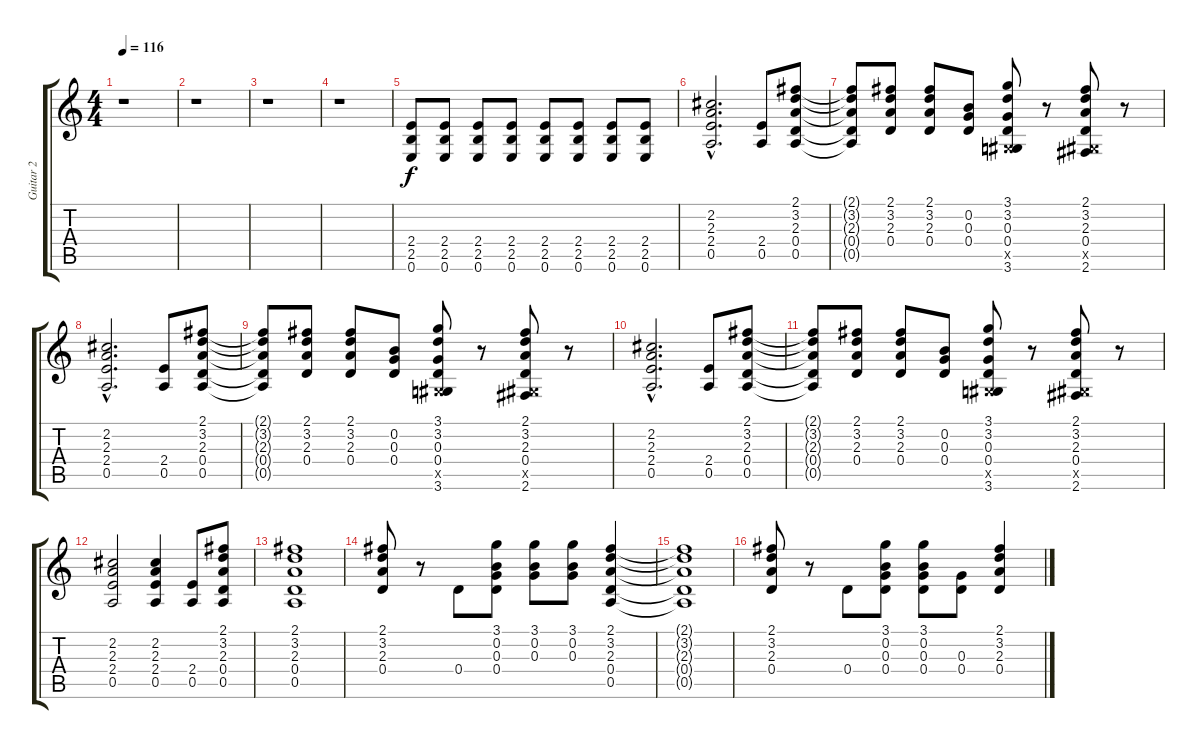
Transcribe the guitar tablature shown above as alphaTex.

\track ("Guitar 2" "Guitar 2") {instrument distortionguitar}
\staff {score tabs}
\tuning (E4 B3 G3 D3 A2 E2) {hide}
\ts (4 4)
\tempo 116
\clef g2
\ks c
r.1{dy f} |
r.1 |
r.1 |
r.1 |
(2.4 2.5 0.6).8 (2.4 2.5 0.6).8 (2.4 2.5 0.6).8 (2.4 2.5 0.6).8 (2.4 2.5 0.6).8 (2.4 2.5 0.6).8 (2.4 2.5 0.6).8 (2.4 2.5 0.6).8 |
(2.2{hac} 2.3{hac} 2.4{hac} 0.5{hac}).2{d} (2.4 0.5).8 (2.1 3.2 2.3 0.4 0.5).8 |
(2.1{t} 3.2{t} 2.3{t} 0.4{t} 0.5{t}).8 (2.1 3.2 2.3 0.4).8 (2.1 3.2 2.3 0.4).8 (0.2 0.3 0.4).8 (3.1 3.2 0.3 0.4 -1.5{x} 3.6).8 r.8 (2.1 3.2 2.3 0.4 -1.5{x} 2.6).8 r.8 |
(2.2{hac} 2.3{hac} 2.4{hac} 0.5{hac}).2{d} (2.4 0.5).8 (2.1 3.2 2.3 0.4 0.5).8 |
(2.1{t} 3.2{t} 2.3{t} 0.4{t} 0.5{t}).8 (2.1 3.2 2.3 0.4).8 (2.1 3.2 2.3 0.4).8 (0.2 0.3 0.4).8 (3.1 3.2 0.3 0.4 -1.5{x} 3.6).8 r.8 (2.1 3.2 2.3 0.4 -1.5{x} 2.6).8 r.8 |
(2.2{hac} 2.3{hac} 2.4{hac} 0.5{hac}).2{d} (2.4 0.5).8 (2.1 3.2 2.3 0.4 0.5).8 |
(2.1{t} 3.2{t} 2.3{t} 0.4{t} 0.5{t}).8 (2.1 3.2 2.3 0.4).8 (2.1 3.2 2.3 0.4).8 (0.2 0.3 0.4).8 (3.1 3.2 0.3 0.4 -1.5{x} 3.6).8 r.8 (2.1 3.2 2.3 0.4 -1.5{x} 2.6).8 r.8 |
(2.2 2.3 2.4 0.5).2 (2.2 2.3 2.4 0.5).4 (2.4 0.5).8 (2.1 3.2 2.3 0.4 0.5).8 |
(2.1 3.2 2.3 0.4 0.5).1 |
(2.1 3.2 2.3 0.4).8 r.8 0.4.8 (3.1 0.2 0.3 0.4).8 (3.1 0.2 0.3).8 (3.1 0.2 0.3).8 (2.1 3.2 2.3 0.4 0.5).4 |
(2.1{t} 3.2{t} 2.3{t} 0.4{t} 0.5{t}).1 |
(2.1 3.2 2.3 0.4).8 r.8 0.4.8 (3.1 0.2 0.3 0.4).8 (3.1 0.2 0.3 0.4).8 (0.3 0.4).8 (2.1 3.2 2.3 0.4).4
